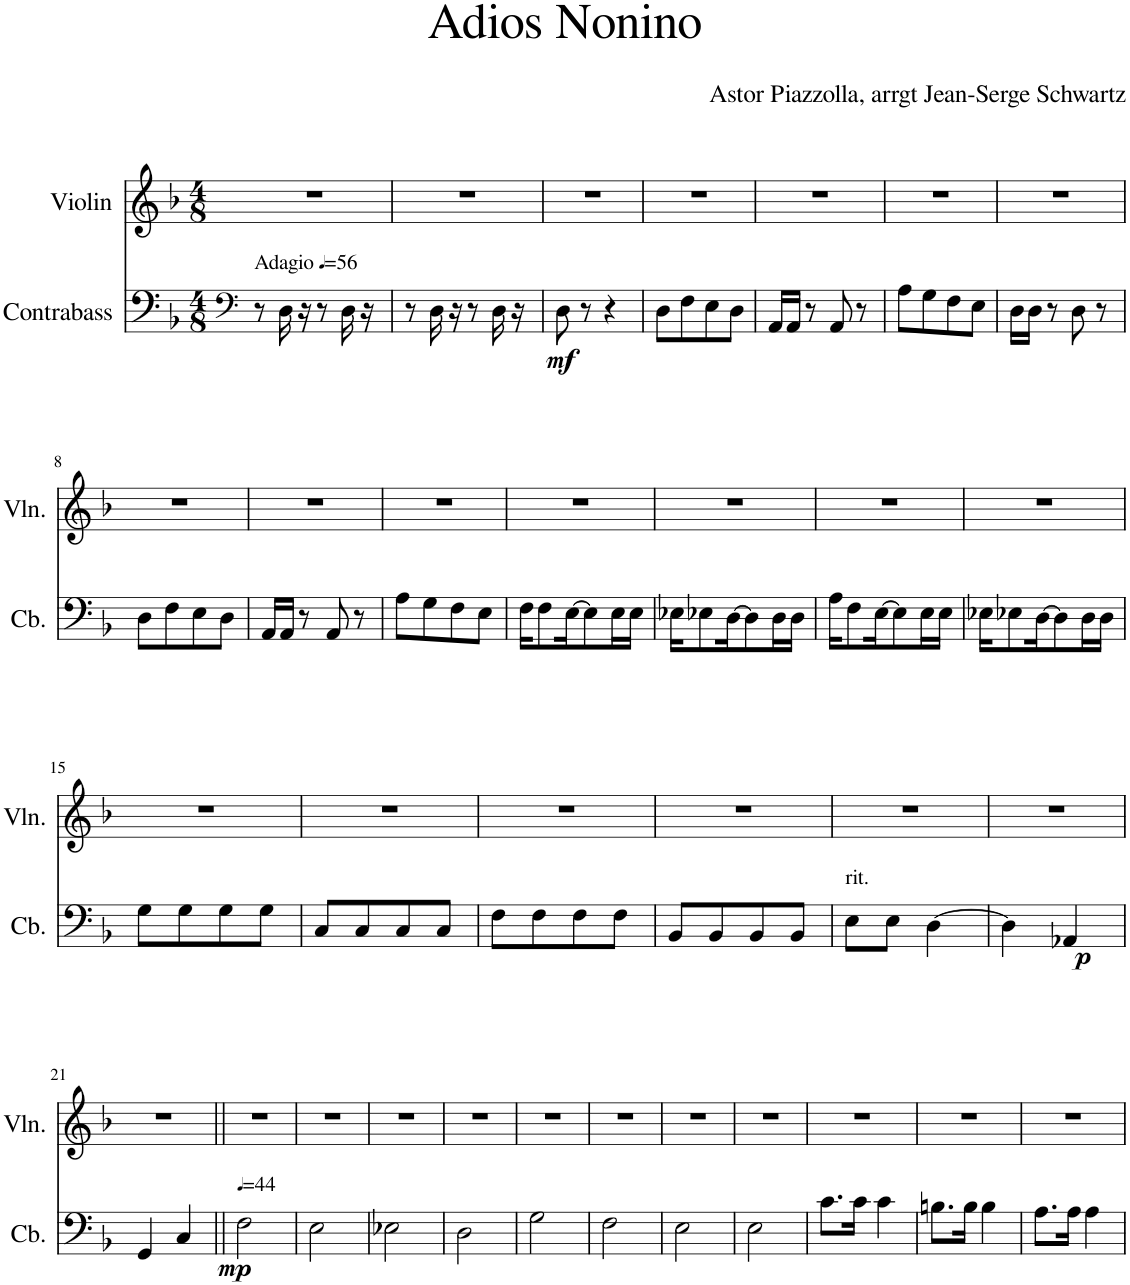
**kern	**dynam	**kern
*part2	*part2	*part1
*staff2	*staff2	*staff1
*I"Contrabass	*	*I"Violin
*I'Cb.	*	*I'Vln.
*clefF4	*	*clefG2
*Trd7c12	*	*
*k[b-]	*	*k[b-]
*M4/8	*	*M4/8
*MM56	*	*MM56
=1	=1	=1
!LO:TX:a:t=Adagio	!	!
8r	.	2r
16D\	.	.
16r	.	.
8r	.	.
16D\	.	.
16r	.	.
=2	=2	=2
8r	.	2r
16D\	.	.
16r	.	.
8r	.	.
16D\	.	.
16r	.	.
=3	=3	=3
8D\	.	2r
!	!LO:DY:b	!
8r	mf	.
4r	.	.
=4	=4	=4
8D\L	.	2r
8F\	.	.
8E\	.	.
8D\J	.	.
=5	=5	=5
16AA/LL	.	2r
16AA/JJ	.	.
8r	.	.
8AA/	.	.
8r	.	.
=6	=6	=6
8A\L	.	2r
8G\	.	.
8F\	.	.
8E\J	.	.
=7	=7	=7
16D\LL	.	2r
16D\JJ	.	.
8r	.	.
8D\	.	.
8r	.	.
!!LO:LB:g=z
=8	=8	=8
8D\L	.	2r
8F\	.	.
8E\	.	.
8D\J	.	.
=9	=9	=9
16AA/LL	.	2r
16AA/JJ	.	.
8r	.	.
8AA/	.	.
8r	.	.
=10	=10	=10
8A\L	.	2r
8G\	.	.
8F\	.	.
8E\J	.	.
=11	=11	=11
16F\KL	.	2r
8F\	.	.
[16E\K	.	.
8E\]	.	.
16E\L	.	.
16E\JJ	.	.
=12	=12	=12
16E-X\KL	.	2r
8E-X\	.	.
[16D\K	.	.
8D\]	.	.
16D\L	.	.
16D\JJ	.	.
=13	=13	=13
16A\KL	.	2r
8F\	.	.
[16E\K	.	.
8E\]	.	.
16E\L	.	.
16E\JJ	.	.
=14	=14	=14
16E-X\KL	.	2r
8E-X\	.	.
[16D\K	.	.
8D\]	.	.
16D\L	.	.
16D\JJ	.	.
!!LO:LB:g=z
=15	=15	=15
8G\L	.	2r
8G\	.	.
8G\	.	.
8G\J	.	.
=16	=16	=16
8C/L	.	2r
8C/	.	.
8C/	.	.
8C/J	.	.
=17	=17	=17
8F\L	.	2r
8F\	.	.
8F\	.	.
8F\J	.	.
=18	=18	=18
8BB-/L	.	2r
8BB-/	.	.
8BB-/	.	.
8BB-/J	.	.
=19	=19	=19
!LO:TX:a:t=rit.	!	!
8E\L	.	2r
8E\J	.	.
[4D\	.	.
=20	=20	=20
4D\]	.	2r
!	!LO:DY:b	!
4AA-X/	p	.
!!LO:LB:g=z
=21	=21	=21
4GG/	.	2r
4C/	.	.
=22||	=22||	=22||
*MM44	*	*
!	!LO:DY:b	!
2F\	mp	2r
=23	=23	=23
2E\	.	2r
=24	=24	=24
2E-X\	.	2r
=25	=25	=25
2D\	.	2r
=26	=26	=26
2G\	.	2r
=27	=27	=27
2F\	.	2r
=28	=28	=28
2E\	.	2r
=29	=29	=29
2E\	.	2r
=30	=30	=30
8.c\L	.	2r
16c\Jk	.	.
4c\	.	.
=31	=31	=31
8.Bn\L	.	2r
16B\Jk	.	.
4B\	.	.
=32	=32	=32
8.A\L	.	2r
16A\Jk	.	.
4A\	.	.
=	=	=
*-	*-	*-
